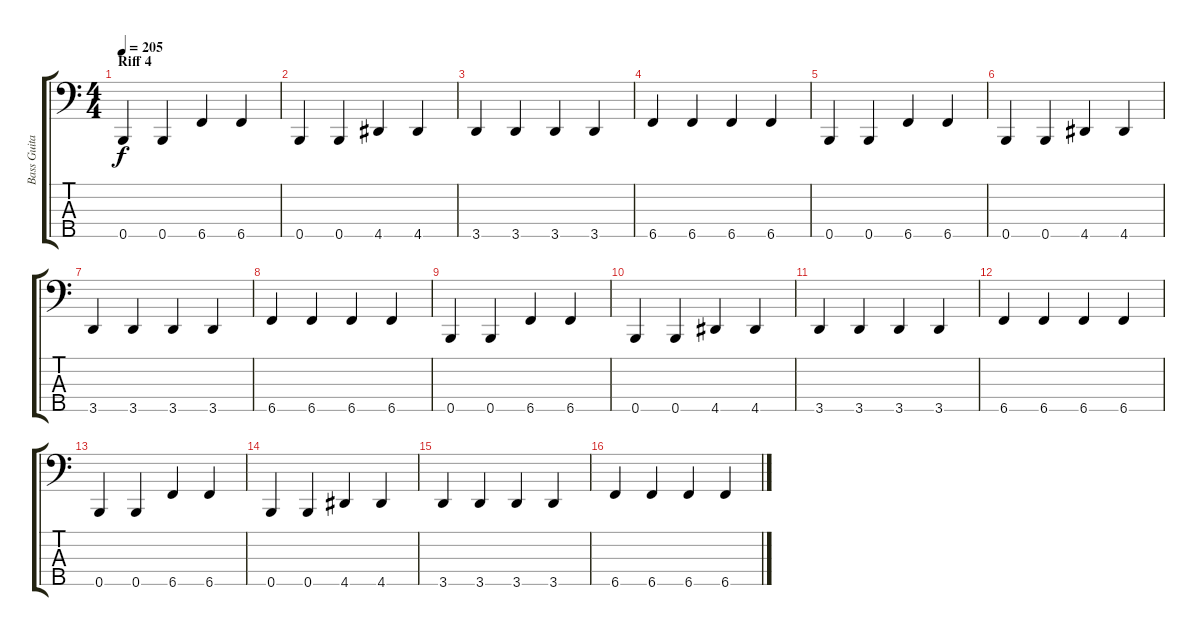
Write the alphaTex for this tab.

\track ("Bass Guitar" "Bass Guita") {instrument electricbasspick}
\staff {score tabs}
\tuning (G2 D2 A1 E1 B0) {hide}
\ts (4 4)
\section ("" "Riff 4")
\tempo 205
\clef f4
\ks c
0.5.4{dy f} 0.5.4 6.5.4 6.5.4 |
0.5.4 0.5.4 4.5.4 4.5.4 |
3.5.4 3.5.4 3.5.4 3.5.4 |
6.5.4 6.5.4 6.5.4 6.5.4 |
0.5.4 0.5.4 6.5.4 6.5.4 |
0.5.4 0.5.4 4.5.4 4.5.4 |
3.5.4 3.5.4 3.5.4 3.5.4 |
6.5.4 6.5.4 6.5.4 6.5.4 |
0.5.4 0.5.4 6.5.4 6.5.4 |
0.5.4 0.5.4 4.5.4 4.5.4 |
3.5.4 3.5.4 3.5.4 3.5.4 |
6.5.4 6.5.4 6.5.4 6.5.4 |
0.5.4 0.5.4 6.5.4 6.5.4 |
0.5.4 0.5.4 4.5.4 4.5.4 |
3.5.4 3.5.4 3.5.4 3.5.4 |
6.5.4 6.5.4 6.5.4 6.5.4
